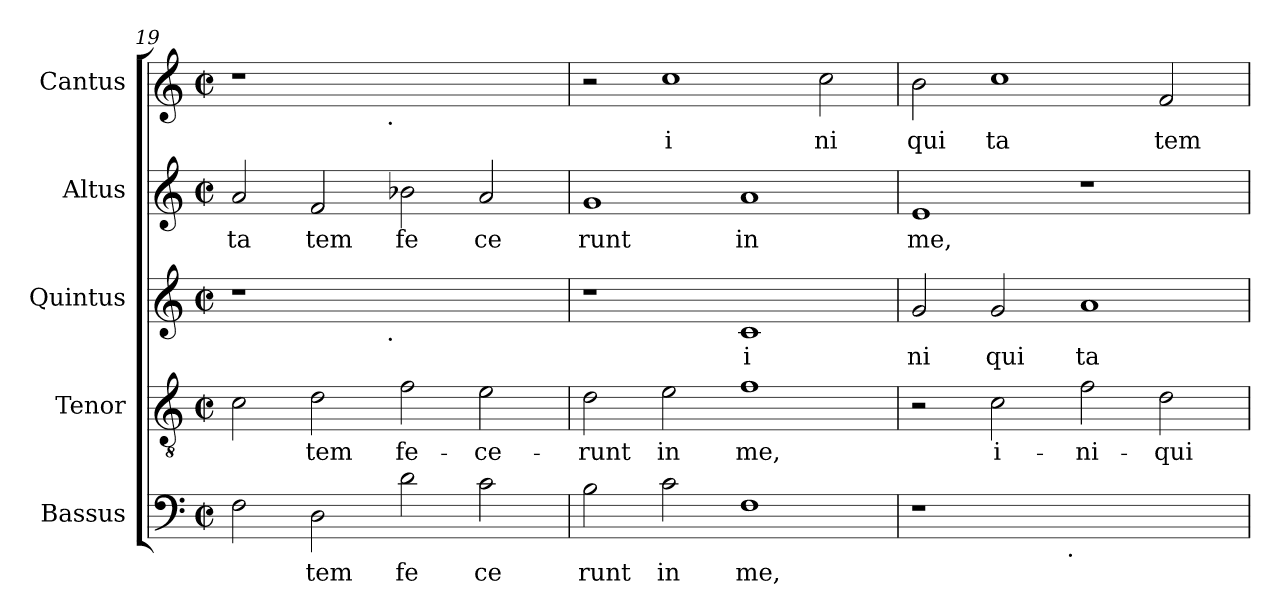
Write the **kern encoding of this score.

**kern	**text	**kern	**text	**kern	**text	**kern	**text	**kern	**text
*part5	*part5	*part4	*part4	*part3	*part3	*part2	*part2	*part1	*part1
*staff5	*staff5	*staff4	*staff4	*staff3	*staff3	*staff2	*staff2	*staff1	*staff1
*I"Bassus	*	*I"Tenor	*	*I"Quintus	*	*I"Altus	*	*I"Cantus	*
*clefF4	*	*clefGv2	*	*clefG2	*	*clefG2	*	*clefG2	*
*k[]	*	*k[]	*	*k[]	*	*k[]	*	*k[]	*
*C:	*	*C:	*	*C:	*	*C:	*	*C:	*
*M2/2	*	*M2/2	*	*M2/2	*	*M2/2	*	*M2/2	*
*met(c|)	*	*met(c|)	*	*met(c|)	*	*met(c|)	*	*met(c|)	*
=19	=19	=19	=19	=19	=19	=19	=19	=19	=19
!	!LO:LY:b:cj	!	!LO:LY:b:cj	!	!	!	!LO:LY:b:cj	!	!
*	*	*	*	*^	*	*	*	*^	*
2F\	.	2c\	--	1r	2ryy	.	2a/	ta	1r	2ryy	.
!	!LO:LY:b:cj	!	!LO:LY:b:cj	!	!	!	!	!LO:LY:b:cj	!	!	!
2D\	tem	2d\	-tem	.	4...ryy	.	2f/	tem	.	4...ryy	.
!	!	!	!	!	!	!	!	!	!	!LO:TX:b:t=.	!
!	!	!	!	!	!LO:TX:b:t=.	!	!	!	!	!	!
.	.	.	.	.	1ryy	.	.	.	.	1ryy	.
!	!LO:LY:b:cj	!	!LO:LY:b:cj	!	!	!	!	!LO:LY:b:cj	!	!	!
2d\	fe	2f\	fe-	1ryy	.	.	2b-X\	fe	1ryy	.	.
!	!LO:LY:b:cj	!	!LO:LY:b:cj	!	!	!	!	!LO:LY:b:cj	!	!	!
2c\	ce	2e\	-ce-	.	.	.	2a/	ce	.	.	.
.	.	.	.	.	32ryy	.	.	.	.	32ryy	.
=20	=20	=20	=20	=20	=20	=20	=20	=20	=20	=20	=20
!	!LO:LY:b:cj	!	!LO:LY:b:cj	!	!	!	!	!LO:LY:b:cj	!	!	!
*	*	*	*	*v	*v	*	*	*	*v	*v	*
2B\	runt	2d\	-runt	1r	.	1g	runt	2r	.
!	!LO:LY:b:cj	!	!LO:LY:b:cj	!	!	!	!	!	!LO:LY:b:cj
2c\	in	2e\	in	.	.	.	.	1cc	i
!	!LO:LY:b:cj	!	!LO:LY:b:cj	!	!LO:LY:b:cj	!	!LO:LY:b:cj	!	!
1F	me,	1f	me,	1c	i	1a	in	.	.
!	!	!	!	!	!	!	!	!	!LO:LY:b:cj
.	.	.	.	.	.	.	.	2cc\	ni
=21	=21	=21	=21	=21	=21	=21	=21	=21	=21
!	!	!	!	!	!LO:LY:b:cj	!	!LO:LY:b:cj	!	!LO:LY:b:cj
*^	*	*	*	*	*	*	*	*	*
1r	2ryy	.	2r	.	2g/	ni	1e	me,	2b\	qui
!	!	!	!	!LO:LY:b:cj	!	!LO:LY:b:cj	!	!	!	!LO:LY:b:cj
.	4...ryy	.	2c\	i-	2g/	qui	.	.	1cc	ta
!	!LO:TX:b:t=.	!	!	!	!	!	!	!	!	!
.	1ryy	.	.	.	.	.	.	.	.	.
!	!	!	!	!LO:LY:b:cj	!	!LO:LY:b:cj	!	!	!	!
1ryy	.	.	2f\	-ni-	1a	ta	1r	.	.	.
!	!	!	!	!LO:LY:b:cj	!	!	!	!	!	!LO:LY:b:cj
.	.	.	2d\	-qui-	.	.	.	.	2f/	tem
.	32ryy	.	.	.	.	.	.	.	.	.
*v	*v	*	*	*	*	*	*	*	*	*
=	=	=	=	=	=	=	=	=	=
*-	*-	*-	*-	*-	*-	*-	*-	*-	*-
